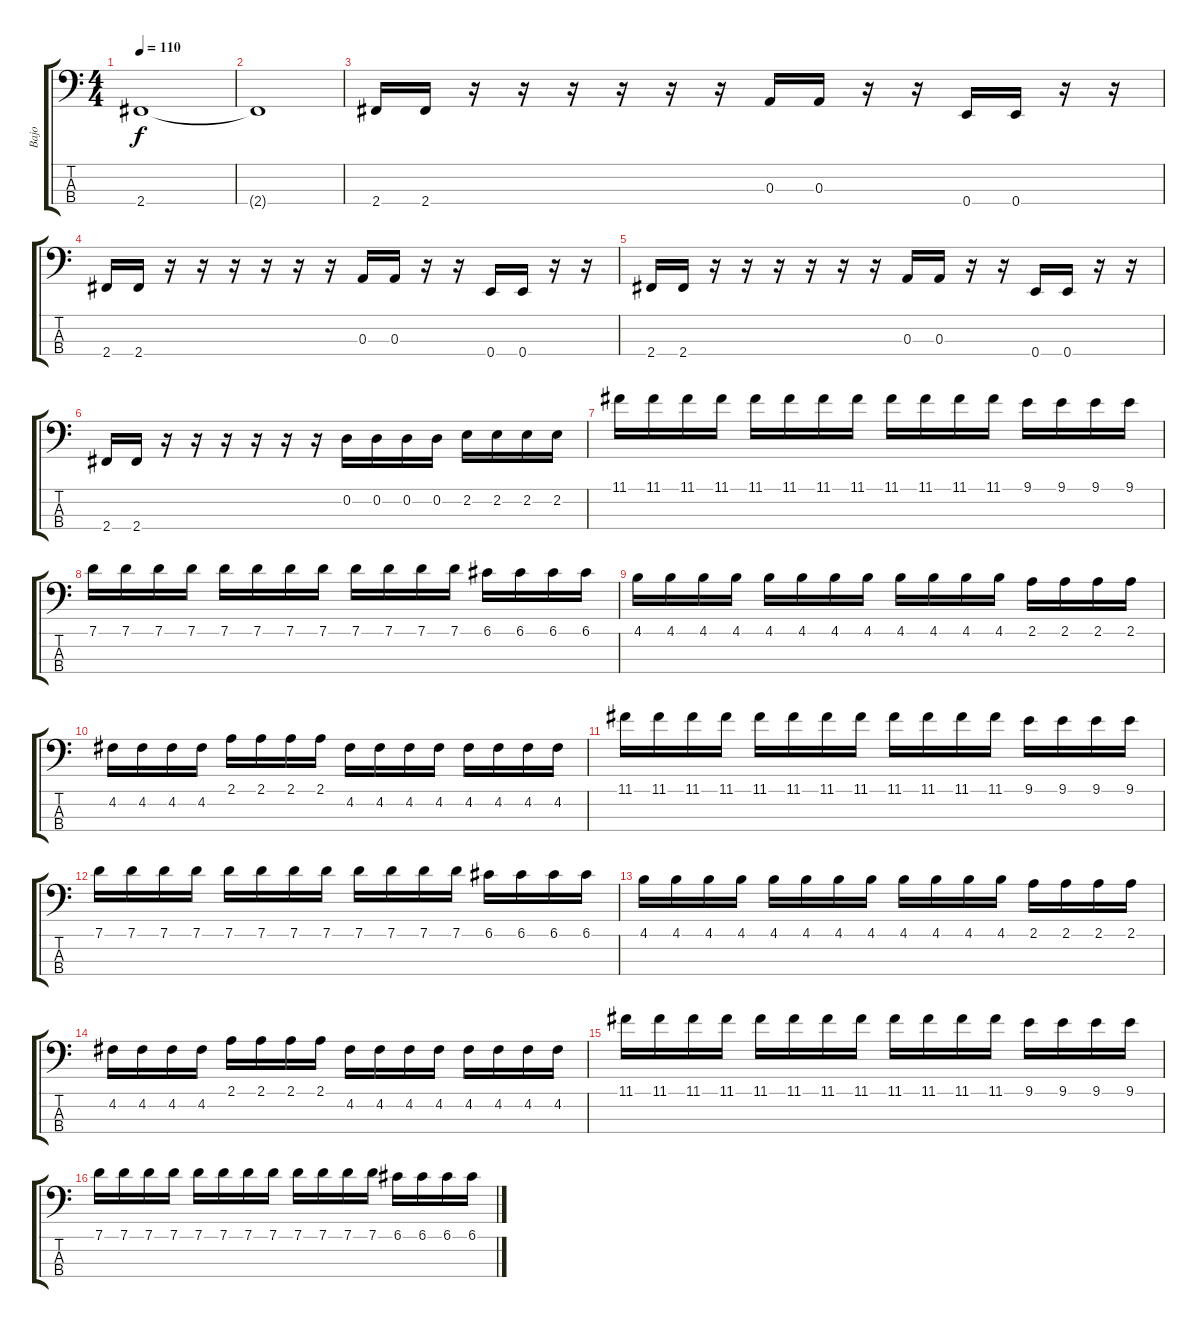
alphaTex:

\track ("Bajo" "Bajo") {instrument electricbasspick}
\staff {score tabs}
\tuning (G2 D2 A1 E1) {hide}
\ts (4 4)
\tempo 110
\clef f4
\ks c
2.4{t}.1{dy f} |
2.4{t}.1 |
2.4.16 2.4.16 r.16 r.16 r.16 r.16 r.16 r.16 0.3.16 0.3.16 r.16 r.16 0.4.16 0.4.16 r.16 r.16 |
2.4.16 2.4.16 r.16 r.16 r.16 r.16 r.16 r.16 0.3.16 0.3.16 r.16 r.16 0.4.16 0.4.16 r.16 r.16 |
2.4.16 2.4.16 r.16 r.16 r.16 r.16 r.16 r.16 0.3.16 0.3.16 r.16 r.16 0.4.16 0.4.16 r.16 r.16 |
2.4.16 2.4.16 r.16 r.16 r.16 r.16 r.16 r.16 0.2.16 0.2.16 0.2.16 0.2.16 2.2.16 2.2.16 2.2.16 2.2.16 |
11.1.16 11.1.16 11.1.16 11.1.16 11.1.16 11.1.16 11.1.16 11.1.16 11.1.16 11.1.16 11.1.16 11.1.16 9.1.16 9.1.16 9.1.16 9.1.16 |
7.1.16 7.1.16 7.1.16 7.1.16 7.1.16 7.1.16 7.1.16 7.1.16 7.1.16 7.1.16 7.1.16 7.1.16 6.1.16 6.1.16 6.1.16 6.1.16 |
4.1.16 4.1.16 4.1.16 4.1.16 4.1.16 4.1.16 4.1.16 4.1.16 4.1.16 4.1.16 4.1.16 4.1.16 2.1.16 2.1.16 2.1.16 2.1.16 |
4.2.16 4.2.16 4.2.16 4.2.16 2.1.16 2.1.16 2.1.16 2.1.16 4.2.16 4.2.16 4.2.16 4.2.16 4.2.16 4.2.16 4.2.16 4.2.16 |
11.1.16 11.1.16 11.1.16 11.1.16 11.1.16 11.1.16 11.1.16 11.1.16 11.1.16 11.1.16 11.1.16 11.1.16 9.1.16 9.1.16 9.1.16 9.1.16 |
7.1.16 7.1.16 7.1.16 7.1.16 7.1.16 7.1.16 7.1.16 7.1.16 7.1.16 7.1.16 7.1.16 7.1.16 6.1.16 6.1.16 6.1.16 6.1.16 |
4.1.16 4.1.16 4.1.16 4.1.16 4.1.16 4.1.16 4.1.16 4.1.16 4.1.16 4.1.16 4.1.16 4.1.16 2.1.16 2.1.16 2.1.16 2.1.16 |
4.2.16 4.2.16 4.2.16 4.2.16 2.1.16 2.1.16 2.1.16 2.1.16 4.2.16 4.2.16 4.2.16 4.2.16 4.2.16 4.2.16 4.2.16 4.2.16 |
11.1.16 11.1.16 11.1.16 11.1.16 11.1.16 11.1.16 11.1.16 11.1.16 11.1.16 11.1.16 11.1.16 11.1.16 9.1.16 9.1.16 9.1.16 9.1.16 |
7.1.16 7.1.16 7.1.16 7.1.16 7.1.16 7.1.16 7.1.16 7.1.16 7.1.16 7.1.16 7.1.16 7.1.16 6.1.16 6.1.16 6.1.16 6.1.16
